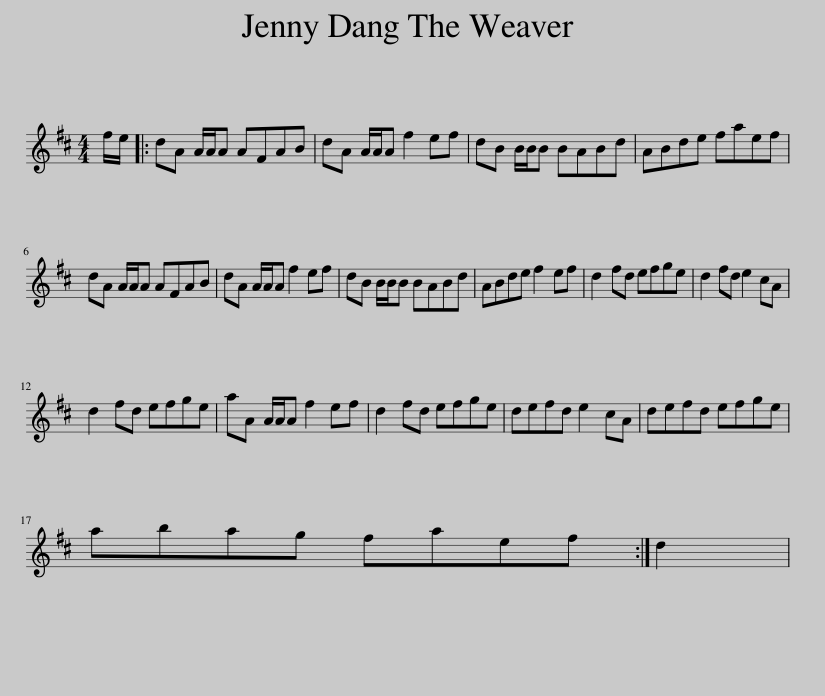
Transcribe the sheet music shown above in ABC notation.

X:1
L:1/8
M:4/4
I:linebreak $
K:D
V:1 treble
V:1
 f/e/ |: dA A/A/A AFAB | dA A/A/A f2 ef | dB B/B/B BABd | ABde faef |$ %5
 dA A/A/A AFAB | dA A/A/A f2 ef | dB B/B/B BABd | ABde f2 ef | d2 fd efge | %10
 d2 fd e2 cA |$ d2 fd efge | aA A/A/A f2 ef | d2 fd efge | defd e2 cA | %15
 defd efge |$ abag faef :| d2 | %18
